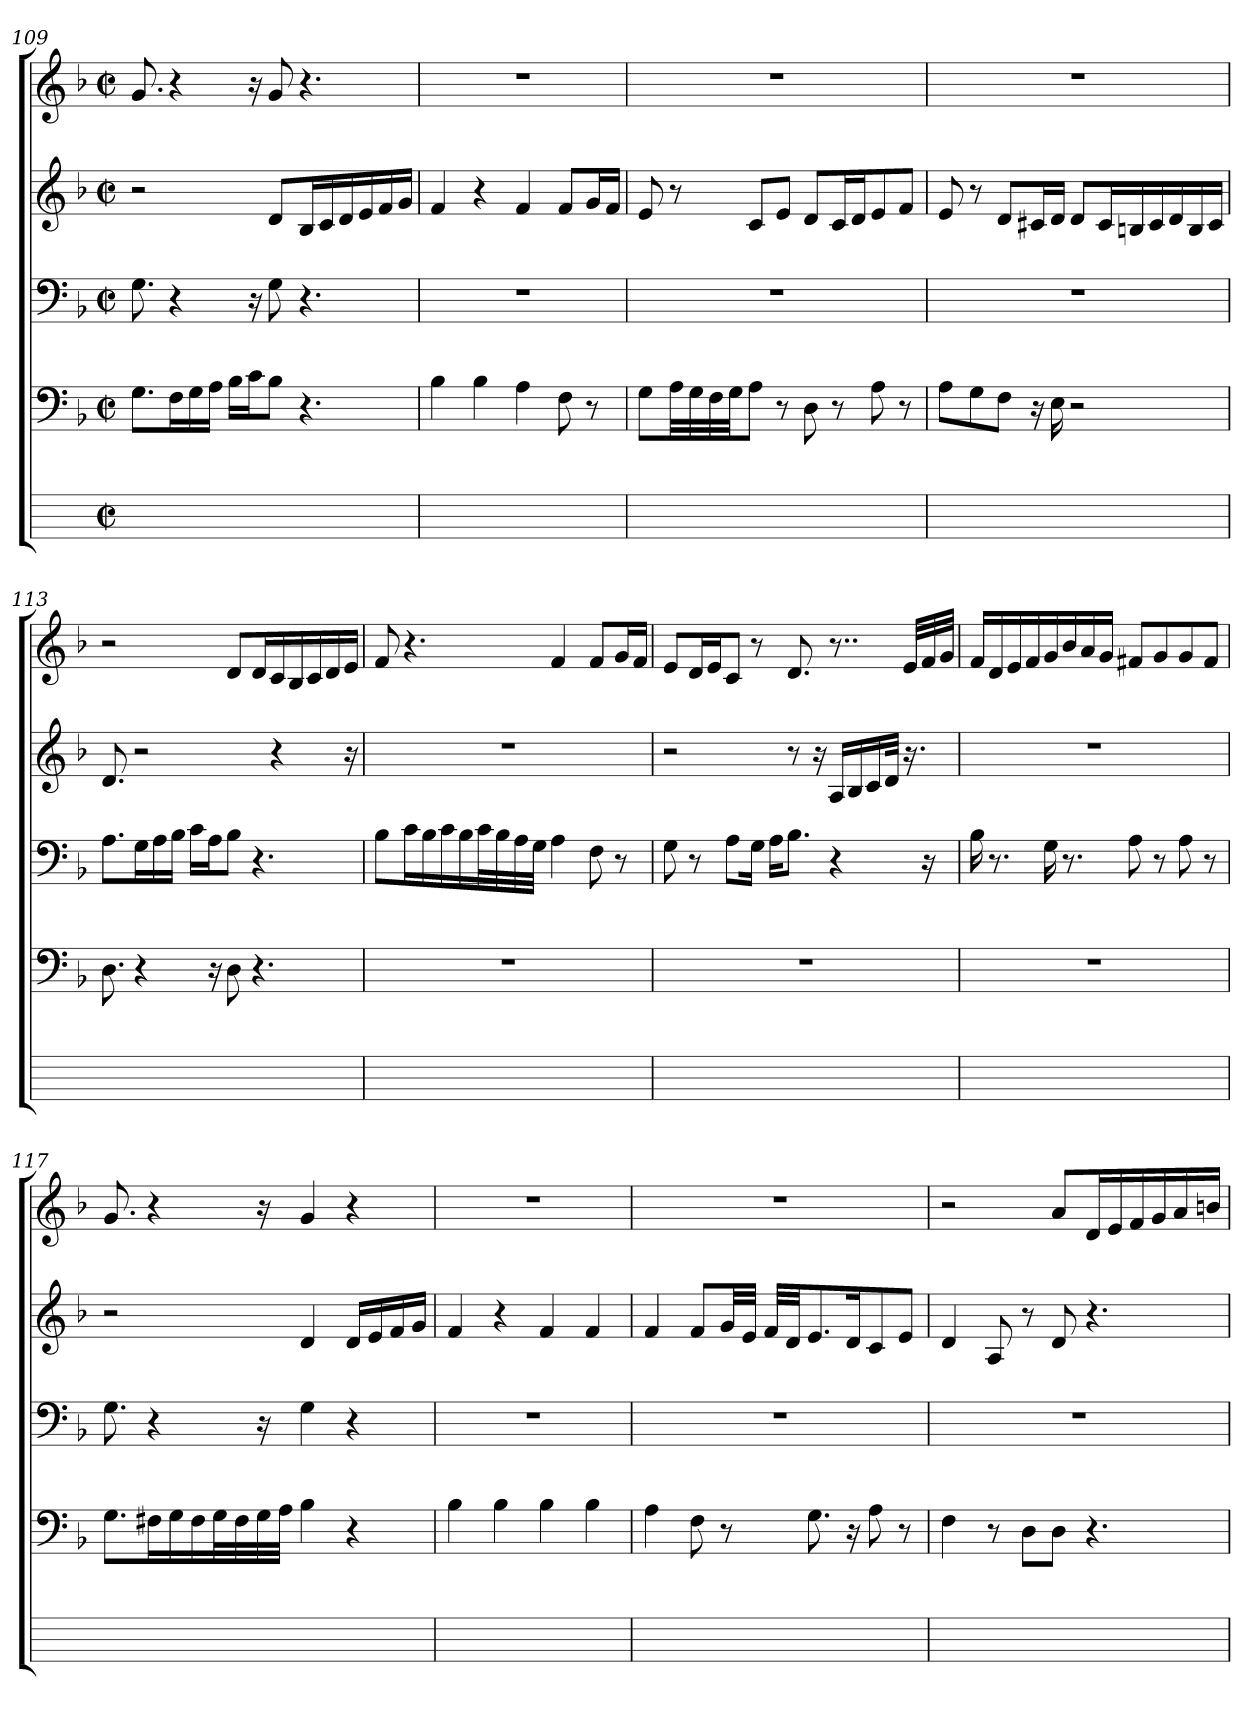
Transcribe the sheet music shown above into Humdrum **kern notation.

**kern	**kern	**kern	**kern	**kern
*part5	*part4	*part3	*part2	*part1
*staff5	*staff4	*staff3	*staff2	*staff1
*	*clefF4	*clefF4	*clefG2	*clefG2
*	*k[b-]	*k[b-]	*k[b-]	*k[b-]
*	*F:	*F:	*F:	*F:
*M2/2	*M2/2	*M2/2	*M2/2	*M2/2
*met(c|)	*met(c|)	*met(c|)	*met(c|)	*met(c|)
=109	=109	=109	=109	=109
1ryy	8.GL	8.G	2r	8.g
.	16FiL	4r	.	4r
.	16Gi	.	.	.
.	16AiJJ	.	.	.
.	16B-iLL	.	.	.
.	16ciJ	16r	.	16r
.	8B-J	8Gj	8dL	8gj
.	4.r	4.r	16B-iL	4.r
.	.	.	16ci	.
.	.	.	16di	.
.	.	.	16ei	.
.	.	.	16fi	.
.	.	.	16giJJ	.
=110	=110	=110	=110	=110
1ryy	4B-j	1r	4f	1r
.	4B-	.	4r	.
.	4A	.	4fj	.
.	8F	.	8fL	.
.	8r	.	16giL	.
.	.	.	16fiJJ	.
=111	=111	=111	=111	=111
1ryy	8GL	1r	8e	1r
.	32AiLL	.	8r	.
.	32Gi	.	.	.
.	32Fi	.	.	.
.	32GiJJ	.	.	.
.	8AJ	.	8cL	.
.	8r	.	8eiJ	.
.	8D	.	8dL	.
.	8r	.	16ciL	.
.	.	.	16diJ	.
.	8A	.	8e	.
.	8r	.	8fiJ	.
=112	=112	=112	=112	=112
1ryy	8AjL	1r	8ej	1r
.	8G	.	8r	.
.	8FJ	.	8dL	.
.	16r	.	16c#XiL	.
.	16EZ	.	16djJJ	.
.	2r	.	8djL	.
.	.	.	16c#iL	.
.	.	.	16Bni	.
.	.	.	16c#	.
.	.	.	16di	.
.	.	.	16Bi	.
.	.	.	16c#iJJ	.
=113	=113	=113	=113	=113
1ryy	8.D	8.AL	8.d	2r
.	4r	16GiL	2r	.
.	.	16Ai	.	.
.	.	16B-iJJ	.	.
.	.	16ciLL	.	.
.	16r	16AiJ	.	.
.	8Dj	8B-J	.	8dL
.	4.r	4.r	.	16diL
.	.	.	4r	16ci
.	.	.	.	16B-i
.	.	.	.	16ci
.	.	.	.	16di
.	.	.	16r	16eiJJ
=114	=114	=114	=114	=114
1ryy	1r	8B-jL	1r	8f
.	.	16ciL	.	4.r
.	.	16B-i	.	.
.	.	16cZ	.	.
.	.	16B-i	.	.
.	.	32ciL	.	.
.	.	32B-i	.	.
.	.	32Ai	.	.
.	.	32GiJJJ	.	.
.	.	4A	.	4fj
.	.	8F	.	8fL
.	.	8r	.	16giL
.	.	.	.	16fiJJ
=115	=115	=115	=115	=115
1ryy	1r	8G	2r	8eL
.	.	8r	.	16diL
.	.	.	.	16eiJ
.	.	8AL	.	8cJ
.	.	16GiJk	.	8r
.	.	16AiKL	.	.
.	.	8.B-J	8r	8.d
.	.	.	16r	.
.	.	4r	16AiLL	8..r
.	.	.	16B-i	.
.	.	.	16ci	.
.	.	.	32djJJk	.
.	.	.	16.r	32eiLLL
.	.	16r	.	32fi
.	.	.	.	32giJJJ
=116	=116	=116	=116	=116
1ryy	1r	16B-j	1r	16fLL
.	.	8.r	.	16di
.	.	.	.	16ei
.	.	.	.	16fi
.	.	16G	.	16g
.	.	8.r	.	16b-i
.	.	.	.	16ai
.	.	.	.	16giJJ
.	.	8A	.	8f#XZL
.	.	8r	.	8gj
.	.	8Aj	.	8gZ
.	.	8r	.	8f#jJ
=117	=117	=117	=117	=117
1ryy	8.GL	8.G	2r	8.g
.	16F#XiL	4r	.	4r
.	16Gi	.	.	.
.	16F#i	.	.	.
.	32GiL	.	.	.
.	32F#i	.	.	.
.	32Gi	16r	.	16r
.	32AiJJJ	.	.	.
.	4B-	4Gj	4d	4gj
.	4r	4r	16diLL	4r
.	.	.	16ei	.
.	.	.	16fi	.
.	.	.	16giJJ	.
=118	=118	=118	=118	=118
1ryy	4B-j	1r	4f	1r
.	4B-	.	4r	.
.	4B-	.	4fj	.
.	4B-	.	4f	.
=119	=119	=119	=119	=119
1ryy	4A	1r	4f	1r
.	8F	.	8fL	.
.	8r	.	32giLL	.
.	.	.	32eiJJJ	.
.	.	.	32fiLLL	.
.	.	.	32diJJ	.
.	8.G	.	8.e	.
.	16r	.	16dik	.
.	8A	.	8c	.
.	8r	.	8eiJ	.
=120	=120	=120	=120	=120
1ryy	4F	1r	4d	2r
.	8r	.	8A	.
.	8DL	.	8r	.
.	8DJ	.	8d	8aL
.	4.r	.	4.r	16diL
.	.	.	.	16ei
.	.	.	.	16fi
.	.	.	.	16gi
.	.	.	.	16ai
.	.	.	.	16bniJJ
=	=	=	=	=
*-	*-	*-	*-	*-
